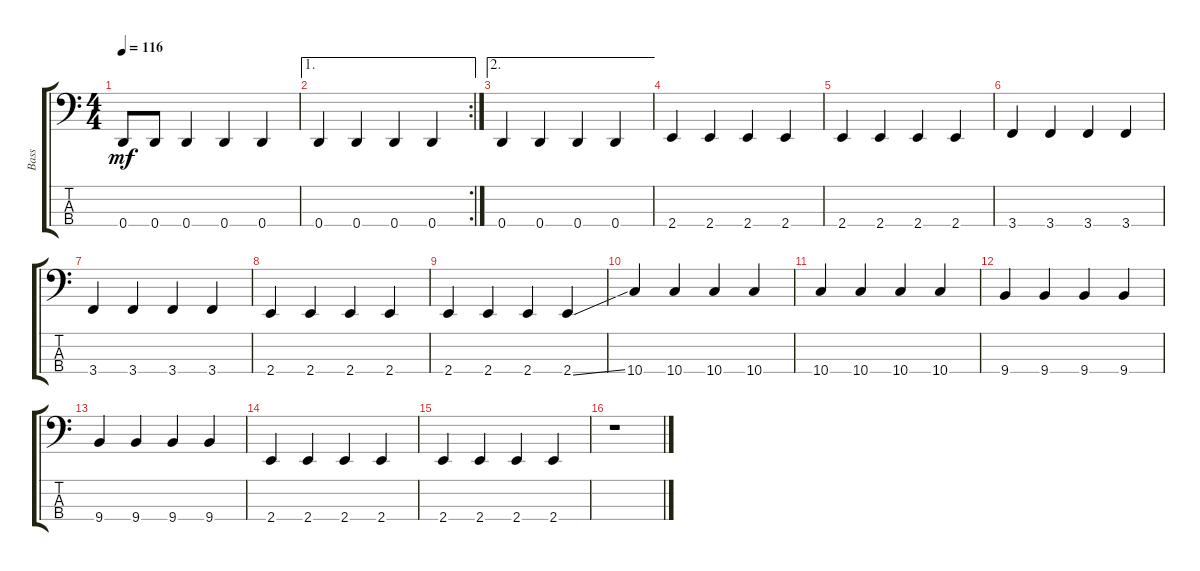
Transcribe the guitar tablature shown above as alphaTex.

\track ("Bass" "Bass") {instrument electricbassfinger}
\staff {score tabs}
\tuning (G2 D2 A1 D1) {hide}
\ts (4 4)
\tempo 116
\clef f4
\ks c
0.4.8{dy mf} 0.4.8 0.4.4 0.4.4 0.4.4 |
\ae 1
\rc 2
0.4.4 0.4.4 0.4.4 0.4.4 |
\ae 2
0.4.4 0.4.4 0.4.4 0.4.4 |
2.4.4 2.4.4 2.4.4 2.4.4 |
2.4.4 2.4.4 2.4.4 2.4.4 |
3.4.4 3.4.4 3.4.4 3.4.4 |
3.4.4 3.4.4 3.4.4 3.4.4 |
2.4.4 2.4.4 2.4.4 2.4.4 |
2.4.4 2.4.4 2.4.4 2.4{ss}.4 |
10.4.4 10.4.4 10.4.4 10.4.4 |
10.4.4 10.4.4 10.4.4 10.4.4 |
9.4.4 9.4.4 9.4.4 9.4.4 |
9.4.4 9.4.4 9.4.4 9.4.4 |
2.4.4 2.4.4 2.4.4 2.4.4 |
2.4.4 2.4.4 2.4.4 2.4.4 |
r.1
